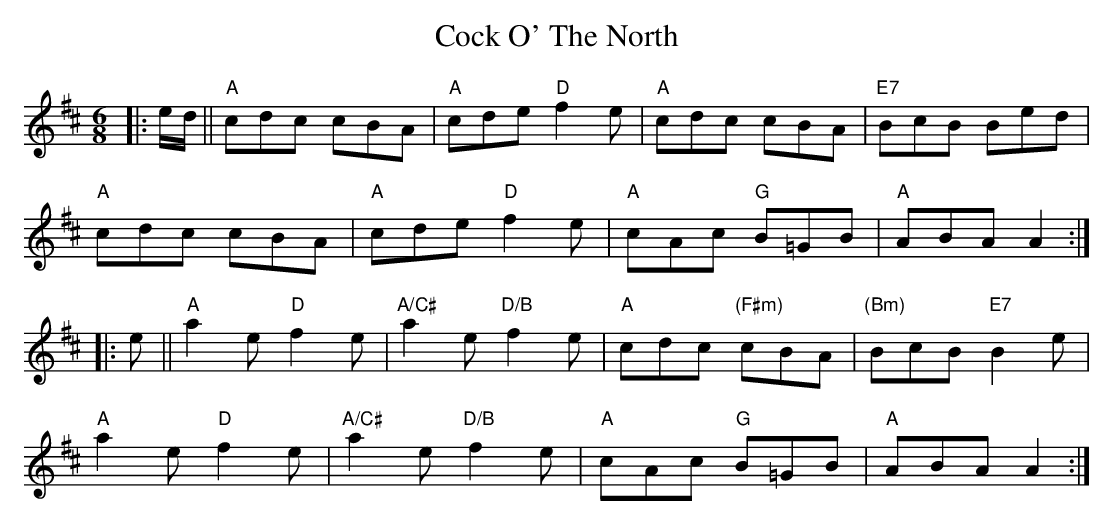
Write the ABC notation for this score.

X:1
T: Cock O' The North
M: 6/8
L: 1/8
K: Amix
|:e/d/||"A"cdc cBA|"A"cde "D"f2e|"A"cdc cBA|"E7"BcB Bed|
"A"cdc cBA|"A"cde "D"f2e|"A"cAc "G"B=GB|"A"ABA A2:|
|:e||"A"a2e "D"f2e|"A/C#"a2e "D/B"f2e|"A"cdc "(F#m)"cBA|"(Bm)" BcB "E7"B2 e|
"A"a2 e "D"f2 e|"A/C#"a2e "D/B"f2 e|"A"cAc "G"B=GB|"A"ABA A2:|
